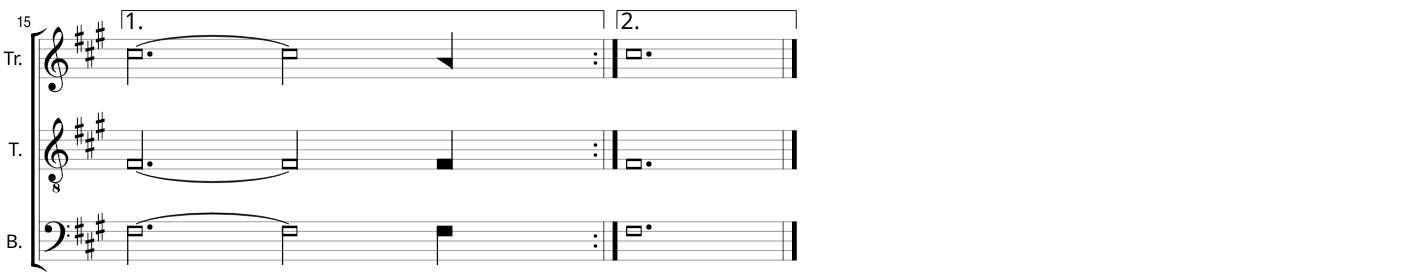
**kern	**kern	**kern
*part3	*part2	*part1
*staff3	*staff2	*staff1
*I"B.	*I"T.	*I"Tr.
*I'B.	*I'T.	*I'Tr.
!!LO:PB:g=z
*clefF4	*clefGv2	*clefG2
*k[f#c#g#]	*k[f#c#g#]	*k[f#c#g#]
*M6/4	*M6/4	*M6/4
=15	=15	=15
[2.F#!\	[2.F#!/	[2.cc#!\
2F#!\]	2F#!/]	2cc#!\]
4F#!\	4F#!/	4a!/
=16:|!	=16:|!	=16:|!
1.F#!	1.F#!	1.cc#!
==	==	==
*-	*-	*-
